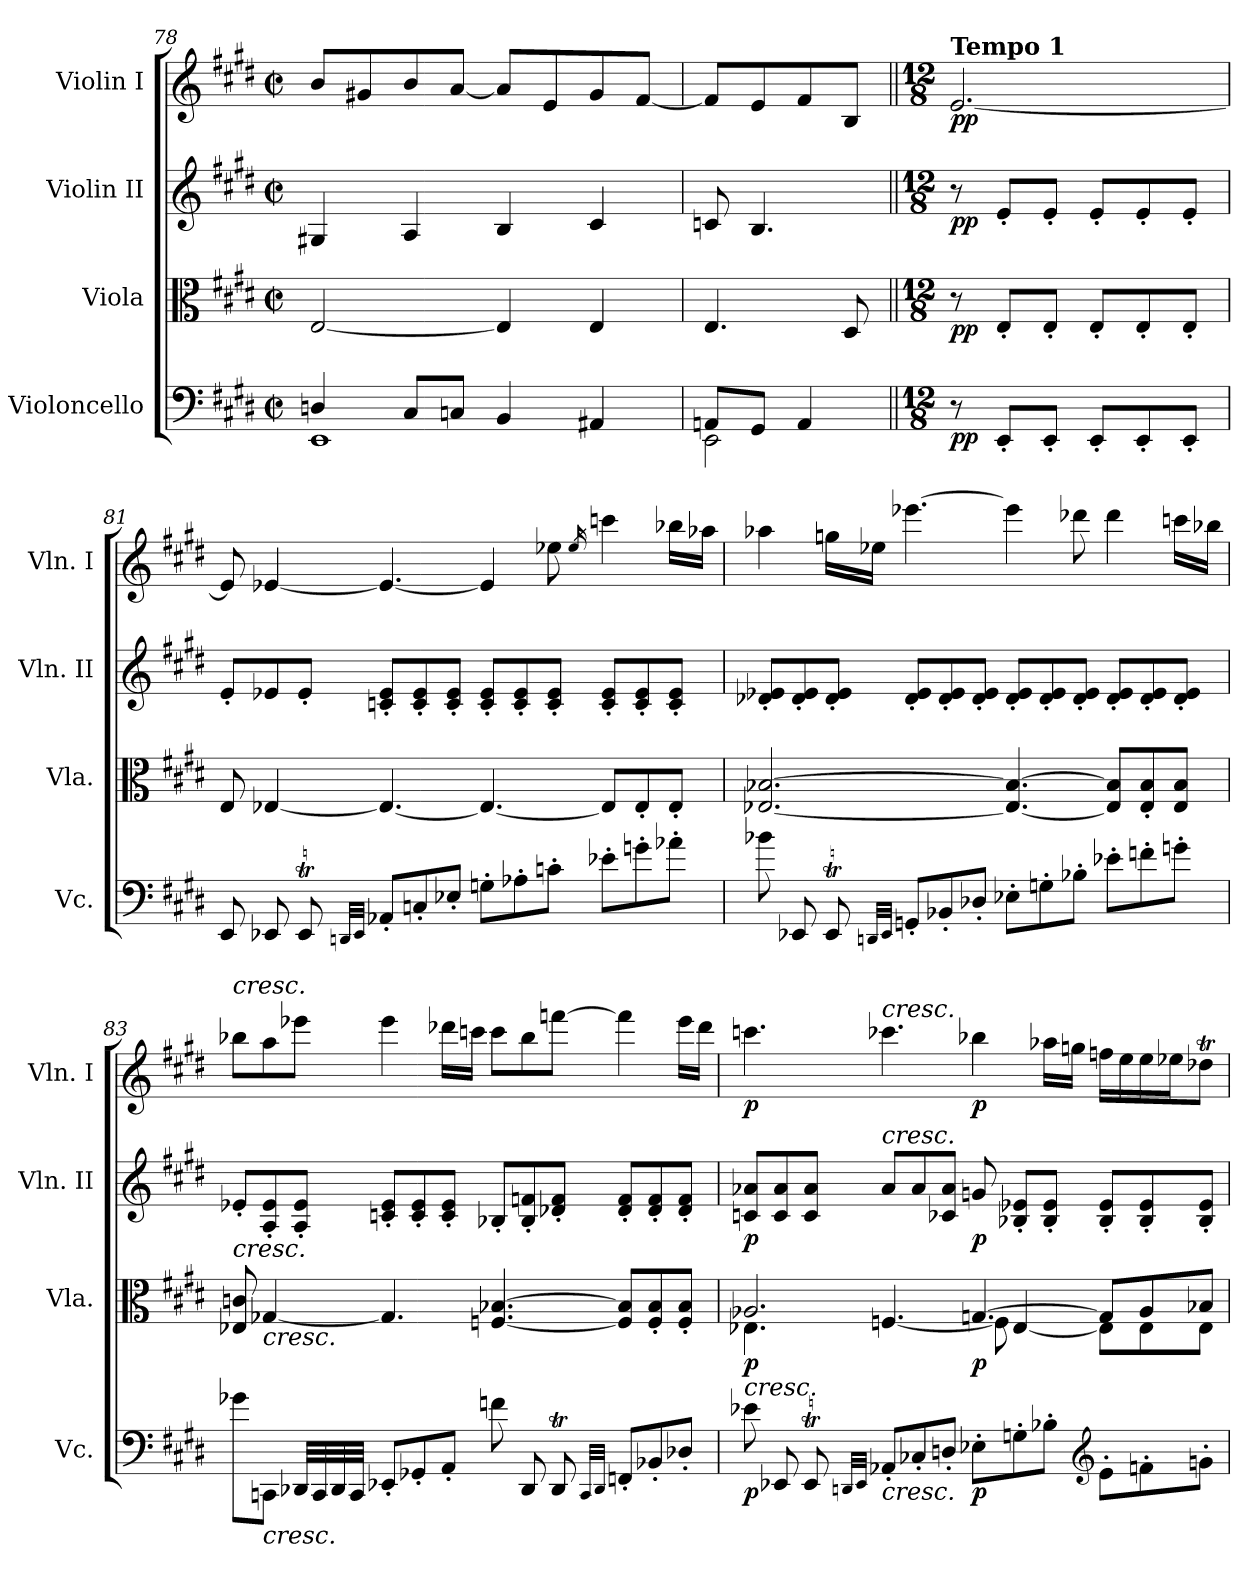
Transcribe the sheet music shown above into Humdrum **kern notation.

**kern	**dynam	**kern	**dynam	**kern	**dynam	**kern	**dynam
*part4	*part4	*part3	*part3	*part2	*part2	*part1	*part1
*staff4	*staff4	*staff3	*staff3	*staff2	*staff2	*staff1	*staff1
*I"Violoncello	*	*I"Viola	*	*I"Violin II	*	*I"Violin I	*
*I'Vc.	*	*I'Vla.	*	*I'Vln. II	*	*I'Vln. I	*
*clefF4	*	*clefC3	*	*clefG2	*	*clefG2	*
*k[f#c#g#d#]	*	*k[f#c#g#d#]	*	*k[f#c#g#d#]	*	*k[f#c#g#d#]	*
*E:	*	*E:	*	*E:	*	*E:	*
*M2/2	*	*M2/2	*	*M2/2	*	*M2/2	*
*met(c|)	*	*met(c|)	*	*met(c|)	*	*met(c|)	*
=78	=78	=78	=78	=78	=78	=78	=78
*^	*	*	*	*	*	*	*
4Dn/	1EE	.	[2E/	.	4G#X/	.	8b/L	.
.	.	.	.	.	.	.	8g#X/	.
8C#/L	.	.	.	.	4A/	.	8b/	.
8Cn/J	.	.	.	.	.	.	[8a/J	.
4BB/	.	.	4E/]	.	4B/	.	8a/L]	.
.	.	.	.	.	.	.	8e/	.
4AA#X/	.	.	4E/	.	4c#/	.	8g#/	.
.	.	.	.	.	.	.	[8f#/J	.
=79	=79	=79	=79	=79	=79	=79	=79	=79
8AAn/L	2EE\	.	4.E/	.	8cn/	.	8f#/L]	.
8GG#/J	.	.	.	.	4.B/	.	8e/	.
4AA/	.	.	.	.	.	.	8f#/	.
.	.	.	8D#/	.	.	.	8B/J	.
*v	*v	*	*	*	*	*	*	*
=80||	=80||	=80||	=80||	=80||	=80||	=80||	=80||
*M12/8	*	*M12/8	*	*M12/8	*	*M12/8	*
!	!	!	!	!	!	!LO:TX:a:B:t=Tempo 1	!
!	!LO:DY:b	!	!LO:DY:b	!	!LO:DY:b	!	!LO:DY:b
8r	pp	8r	pp	8r	pp	[2.e/	pp
8EE'/L	.	8E'/L	.	8e'/L	.	.	.
8EE'/J	.	8E'/J	.	8e'/J	.	.	.
8EE'/L	.	8E'/L	.	8e'/L	.	.	.
8EE'/	.	8E'/	.	8e'/	.	.	.
8EE'/J	.	8E'/J	.	8e'/J	.	.	.
=81	=81	=81	=81	=81	=81	=81	=81
8EE/	.	8E/	.	8e'/L	.	8e/]	.
8EE-X/	.	[4E-X/	.	8e-X/	.	[4e-X/	.
8EE-T/	.	.	.	8e-'/J	.	.	.
32qDDn/LLL	.	.	.	.	.	.	.
32qEE-/JJJ	.	.	.	.	.	.	.
8AA-X'/L	.	4.E-/_	.	8cn/' 8e-/'L	.	4.e-/_	.
8Cn'/	.	.	.	8c/' 8e-/'	.	.	.
8E-X'/J	.	.	.	8c/' 8e-/'J	.	.	.
8Gn'\L	.	4.E-/_	.	8c/' 8e-/'L	.	4e-/]	.
8A-X'\	.	.	.	8c/' 8e-/'	.	.	.
8cn'\J	.	.	.	8c/' 8e-/'J	.	8ee-X\	.
.	.	.	.	.	.	16qee-/	.
8e-X'\L	.	8E-/L]	.	8c/' 8e-/'L	.	4cccn\	.
8gn'\	.	8E-'/	.	8c/' 8e-/'	.	.	.
8a-X'\J	.	8E-'/J	.	8c/' 8e-/'J	.	16bb-X\LL	.
.	.	.	.	.	.	16aa-X\JJ	.
=82	=82	=82	=82	=82	=82	=82	=82
8b-X\	.	[2.E-X/ [2.B-X/	.	8d-X/' 8e-X/'L	.	4aa-X\	.
8EE-X/	.	.	.	8d-/' 8e-/'	.	.	.
8EE-T/	.	.	.	8d-/' 8e-/'J	.	16ggn\LL	.
.	.	.	.	.	.	16ee-X\JJ	.
32qDDn/LLL	.	.	.	.	.	.	.
32qEE-/JJJ	.	.	.	.	.	.	.
8GGn'/L	.	.	.	8d-/' 8e-/'L	.	[4.eee-X\	.
8BB-X'/	.	.	.	8d-/' 8e-/'	.	.	.
8D-X'/J	.	.	.	8d-/' 8e-/'J	.	.	.
8E-X'\L	.	4.E-/_ 4.B-/_	.	8d-/' 8e-/'L	.	4eee-\]	.
8Gn'\	.	.	.	8d-/' 8e-/'	.	.	.
8B-X'\J	.	.	.	8d-/' 8e-/'J	.	8ddd-X\	.
8e-X'\L	.	8E-/] 8B-/]L	.	8d-/' 8e-/'L	.	4ddd-\	.
8fn'\	.	8E-/' 8B-/'	.	8d-/' 8e-/'	.	.	.
8gn'\J	.	8E-/ 8B-/J	.	8d-/' 8e-/'J	.	16cccn\LL	.
.	.	.	.	.	.	16bb-X\JJ	.
=83	=83	=83	=83	=83	=83	=83	=83
!	!	!	!	!	!	!LO:TX:a:i:t=cresc.	!
!	!	!	!	!LO:TX:b:i:t=cresc.	!	!	!
8g-X\L	.	8E-X/ 8cn/	.	8e-X'/L	.	8bb-X\L	.
!	!	!LO:TX:b:i:t=cresc.	!	!	!	!	!
!LO:TX:b:i:t=cresc.	!	!	!	!	!	!	!
8CCn\J	.	[4G-X/	.	8A/' 8e-/'	.	8aa\	.
32DD-X/LLL	.	.	.	8A/' 8e-/'J	.	8eee-X\J	.
32CC/	.	.	.	.	.	.	.
32DD-/	.	.	.	.	.	.	.
32CC/JJJ	.	.	.	.	.	.	.
8EE-X'/L	.	4.G-/]	.	8cn/' 8e-/'L	.	4eee-\	.
8GG-X'/	.	.	.	8c/' 8e-/'	.	.	.
8AA'/J	.	.	.	8c/' 8e-/'J	.	16ddd-X\LL	.
.	.	.	.	.	.	16cccn\JJ	.
8fn\	.	[4.Fn/ [4.B-X/	.	8B-X'/L	.	8ccc\L	.
8DD-/	.	.	.	8B-/' 8fn/'	.	8bb-\	.
8DD-T/	.	.	.	8d-X/' 8f/'J	.	[8fffn\J	.
32qCC/LLL	.	.	.	.	.	.	.
32qDD-/JJJ	.	.	.	.	.	.	.
8FFn'/L	.	8F/] 8B-/]L	.	8d-/' 8f/'L	.	4fff\]	.
8BB-X'/	.	8F/' 8B-/'	.	8d-/' 8f/'	.	.	.
8D-X'/J	.	8F/' 8B-/'J	.	8d-/' 8f/'J	.	16eee-\LL	.
.	.	.	.	.	.	16ddd-\JJ	.
=84	=84	=84	=84	=84	=84	=84	=84
*	*	*^	*	*	*	*	*
!	!	!LO:TX:b:i:t=cresc.	!	!	!	!	!	!
!	!LO:DY:b	!	!	!LO:DY:b	!	!LO:DY:b	!	!LO:DY:b
8e-X\	p	2.A-X/	4.E-X\	p	8cn/ 8a-X/L	p	4.cccn\	p
8EE-X/	.	.	.	.	8c/ 8a-/	.	.	.
8EE-T/	.	.	.	.	8c/ 8a-/J	.	.	.
32qDDn/LLL	.	.	.	.	.	.	.	.
32qEE-/JJJ	.	.	.	.	.	.	.	.
!	!	!	!	!	!	!	!LO:TX:a:i:t=cresc.	!
!	!	!	!	!	!LO:TX:a:i:t=cresc.	!	!	!
!LO:TX:b:i:t=cresc.	!	!	!	!	!	!	!	!
8AA-X'/L	.	.	[4.Fn/	.	8a-/L	.	4.ccc-X\	.
8C-X'/	.	.	.	.	8a-/	.	.	.
8Dn'/J	.	.	.	.	8c-X/ 8a-/J	.	.	.
!	!LO:DY:b	!	!	!LO:DY:b	!	!LO:DY:b	!	!LO:DY:b
8E-X'\L	p	[4.Gn/	8F\]	p	8gn/	p	4bb-X\	p
8Gn'\	.	.	[4E-/	.	8B-X/' 8e-X/'L	.	.	.
8B-X'\J	.	.	.	.	8B-/' 8e-/'J	.	16aa-X\LL	.
.	.	.	.	.	.	.	16ggn\JJ	.
*clefG2	*	*	*	*	*	*	*	*
8e-'\L	.	8G/L]	8E-\L]	.	8B-/' 8e-/'L	.	16ffn\LL	.
.	.	.	.	.	.	.	16ee\	.
8fn'\	.	8A-/	8E-\	.	8B-/' 8e-/'	.	16ee\	.
.	.	.	.	.	.	.	16ee-X\J	.
8gn'\J	.	8B-X/J	8E-\J	.	8B-/' 8e-/'J	.	8dd-XT\J	.
*	*	*v	*v	*	*	*	*	*
=	=	=	=	=	=	=	=
*-	*-	*-	*-	*-	*-	*-	*-
